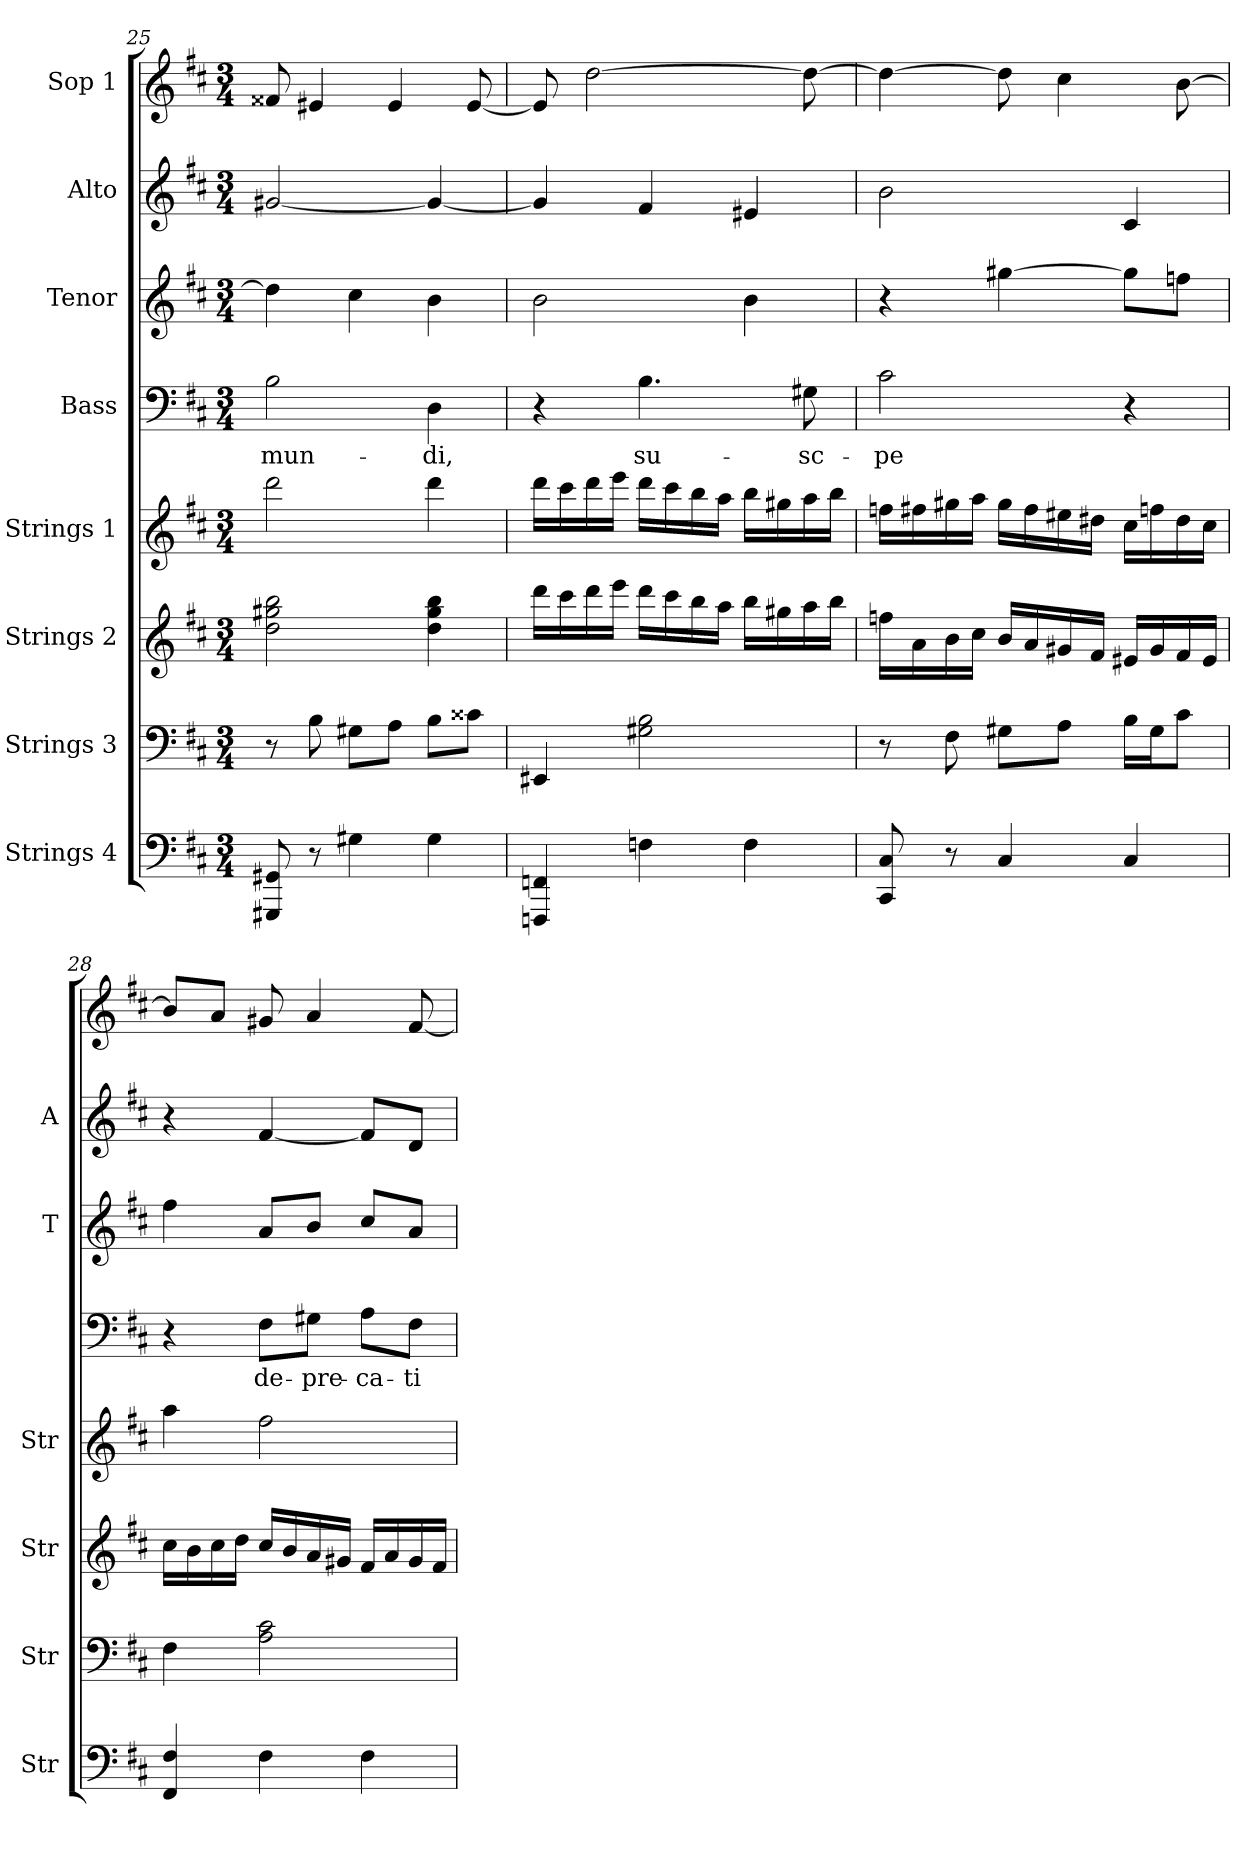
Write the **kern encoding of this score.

**kern	**kern	**kern	**kern	**kern	**text	**kern	**kern	**kern
*part8	*part7	*part6	*part5	*part4	*part4	*part3	*part2	*part1
*staff8	*staff7	*staff6	*staff5	*staff4	*staff4	*staff3	*staff2	*staff1
*I"Strings 4	*I"Strings 3	*I"Strings 2	*I"Strings 1	*I"Bass	*	*I"Tenor	*I"Alto	*I"Sop 1
*I'Str	*I'Str	*I'Str	*I'Str	*	*	*I'T	*I'A	*
*clefF4	*clefF4	*clefG2	*clefG2	*clefF4	*	*clefG2	*clefG2	*clefG2
*k[f#c#]	*k[f#c#]	*k[f#c#]	*k[f#c#]	*k[f#c#]	*	*k[f#c#]	*k[f#c#]	*k[f#c#]
*D:	*D:	*D:	*D:	*D:	*	*D:	*D:	*D:
*M3/4	*M3/4	*M3/4	*M3/4	*M3/4	*	*M3/4	*M3/4	*M3/4
=25	=25	=25	=25	=25	=25	=25	=25	=25
8GGG#X/ 8GG#X/	8r	2dd\ 2gg#X\ 2bb\	2ddd\	2B\	mun-	4dd\]	[2g#X/	8f##X/
8r	8B\	.	.	.	.	.	.	4e#X/
4G#X\	8G#X\L	.	.	.	.	4cc#\	.	.
.	8A\J	.	.	.	.	.	.	4e#/
4G#\	8B\L	4dd\ 4gg#\ 4bb\	4ddd\	4D\	-di,	4b\	4g#/_	.
.	8c##X\J	.	.	.	.	.	.	[8e#/
!!LO:PB:g=z
=26	=26	=26	=26	=26	=26	=26	=26	=26
4FFFn/ 4FFn/	4EE#X/	16ddd\LL	16ddd\LL	4r	.	2b\	4g#/]	8e#/]
.	.	16ccc#\	16ccc#\	.	.	.	.	.
.	.	16ddd\	16ddd\	.	.	.	.	[2dd\
.	.	16eee\JJ	16eee\JJ	.	.	.	.	.
4Fn\	2G#X\ 2B\	16ddd\LL	16ddd\LL	4.B\	su-	.	4f#/	.
.	.	16ccc#\	16ccc#\	.	.	.	.	.
.	.	16bb\	16bb\	.	.	.	.	.
.	.	16aa\JJ	16aa\JJ	.	.	.	.	.
4F\	.	16bb\LL	16bb\LL	.	.	4b\	4e#X/	.
.	.	16gg#X\	16gg#X\	.	.	.	.	.
.	.	16aa\	16aa\	8G#X\	-sc-	.	.	8dd\_
.	.	16bb\JJ	16bb\JJ	.	.	.	.	.
=27	=27	=27	=27	=27	=27	=27	=27	=27
8CC#/ 8C#/	8r	16ffn\LL	16ffn\LL	2c#\	-pe	4r	2b\	4dd\_
.	.	16a\	16ff#X\	.	.	.	.	.
8r	8F#\	16b\	16gg#X\	.	.	.	.	.
.	.	16cc#\JJ	16aa\JJ	.	.	.	.	.
4C#/	8G#X\L	16b/LL	16gg#\LL	.	.	[4gg#X\	.	8dd\]
.	.	16a/	16ff#\	.	.	.	.	.
.	8A\J	16g#X/	16ee#X\	.	.	.	.	4cc#\
.	.	16f#/JJ	16dd#X\JJ	.	.	.	.	.
4C#/	16B\LL	16e#X/LL	16cc#\LL	4r	.	8gg#\L]	4c#/	.
.	16G#\J	16g#/	16ffn\	.	.	.	.	.
.	8c#\J	16f#/	16dd#\	.	.	8ffn\J	.	[8b\
.	.	16e#/JJ	16cc#\JJ	.	.	.	.	.
=28	=28	=28	=28	=28	=28	=28	=28	=28
4FF#/ 4F#/	4F#\	16cc#\LL	4aa\	4r	.	4ff#\	4r	8b/L]
.	.	16b\	.	.	.	.	.	.
.	.	16cc#\	.	.	.	.	.	8a/J
.	.	16dd\JJ	.	.	.	.	.	.
4F#\	2A\ 2c#\	16cc#/LL	2ff#\	8F#\L	de-	8a/L	[4f#/	8g#X/
.	.	16b/	.	.	.	.	.	.
.	.	16a/	.	8G#X\J	-pre-	8b/J	.	4a/
.	.	16g#X/JJ	.	.	.	.	.	.
4F#\	.	16f#/LL	.	8A\L	-ca-	8cc#/L	8f#/L]	.
.	.	16a/	.	.	.	.	.	.
.	.	16g#/	.	8F#\J	-ti-	8a/J	8d/J	[8f#/
.	.	16f#/JJ	.	.	.	.	.	.
=	=	=	=	=	=	=	=	=
*-	*-	*-	*-	*-	*-	*-	*-	*-
